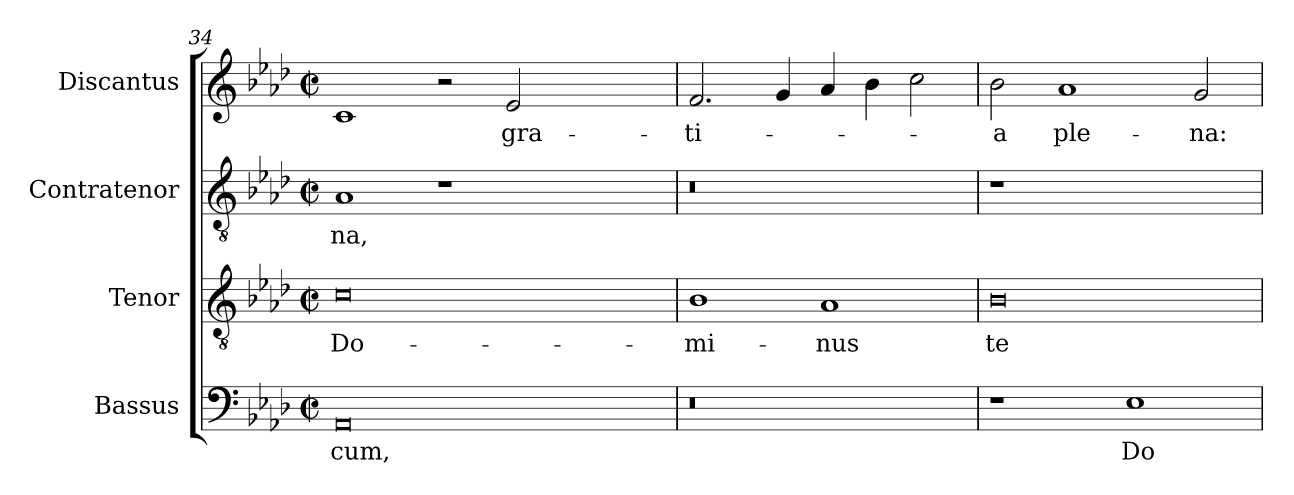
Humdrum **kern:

**kern	**text	**kern	**text	**kern	**text	**kern	**text
*part4	*part4	*part3	*part3	*part2	*part2	*part1	*part1
*staff4	*staff4	*staff3	*staff3	*staff2	*staff2	*staff1	*staff1
*I"Bassus	*	*I"Tenor	*	*I"Contratenor	*	*I"Discantus	*
*clefF4	*	*clefGv2	*	*clefGv2	*	*clefG2	*
*k[b-e-a-d-]	*	*k[b-e-a-d-]	*	*k[b-e-a-d-]	*	*k[b-e-a-d-]	*
*A-:	*	*A-:	*	*A-:	*	*A-:	*
*M2/2	*	*M2/2	*	*M2/2	*	*M2/2	*
*met(c|)	*	*met(c|)	*	*met(c|)	*	*met(c|)	*
=34	=34	=34	=34	=34	=34	=34	=34
!	!LO:LY:b:cj	!	!LO:LY:b:cj	!	!LO:LY:b:cj	!	!
0AA-	-cum,	0c	Do-	1A-	-na,	1c	.
!	!	!	!	!LO:N:vis=1	!	!	!
.	.	.	.	0r	.	2r	.
!	!	!	!	!	!	!	!LO:LY:b:cj
.	.	.	.	.	.	2e-/	gra-
1ryy	.	1ryy	.	.	.	1ryy	.
=35	=35	=35	=35	=35	=35	=35	=35
!	!	!	!LO:LY:b:cj	!	!	!	!LO:LY:b:cj
0r	.	1B-	-mi-	0r	.	2.f/	-ti-
.	.	.	.	.	.	4g/	.
!	!	!	!LO:LY:b:cj	!	!	!	!
.	.	1A-	-nus	.	.	4a-/	.
.	.	.	.	.	.	4b-\	.
.	.	.	.	.	.	2cc\	.
!!LO:PB:g=z
=36	=36	=36	=36	=36	=36	=36	=36
!	!	!LO:N:vis=0	!LO:LY:b:rj	!	!	!	!LO:LY:b:cj
1r	.	1B-	te-	1r	.	2b-\	-a
!	!	!	!	!	!	!	!LO:LY:b:cj
.	.	.	.	.	.	1a-	ple-
!	!LO:LY:b:cj	!	!	!	!	!	!
1E-	Do-	1ryy	.	1ryy	.	.	.
!	!	!	!	!	!	!	!LO:LY:b:cj
.	.	.	.	.	.	2g/	-na:
=	=	=	=	=	=	=	=
*-	*-	*-	*-	*-	*-	*-	*-
